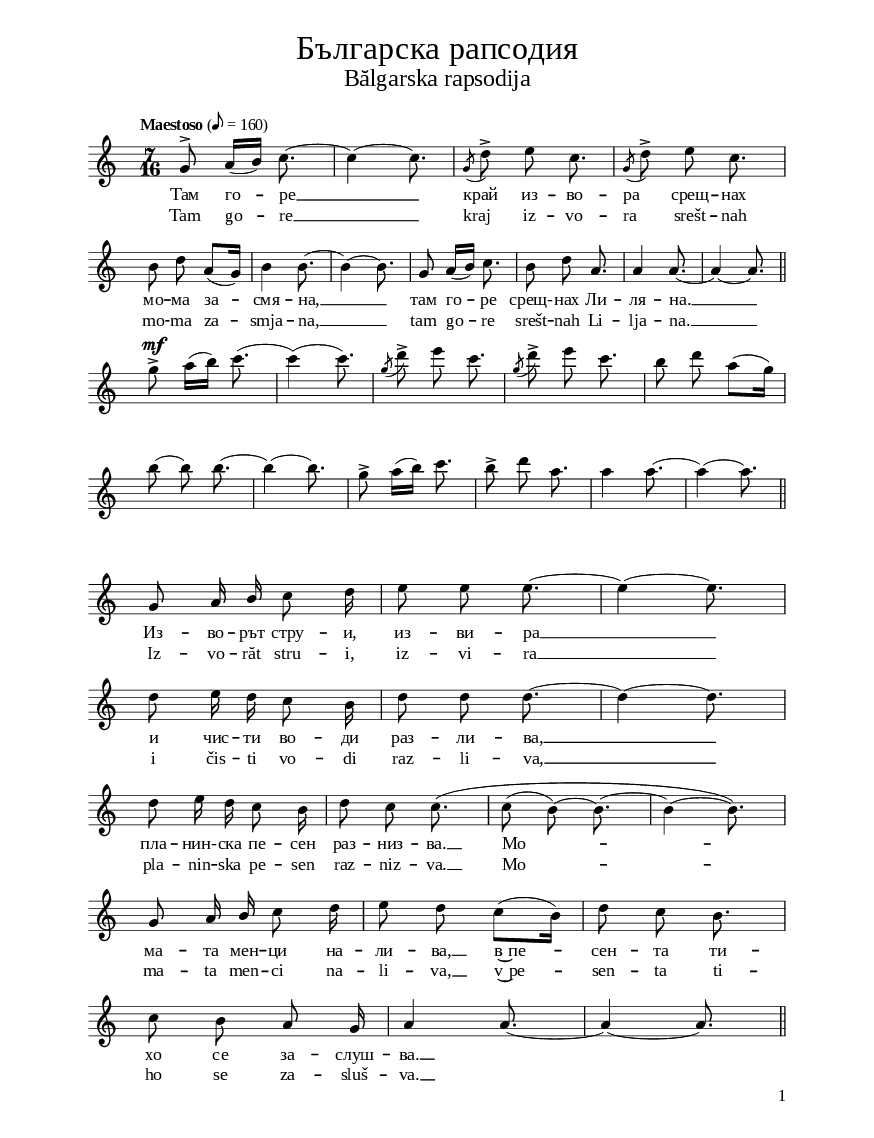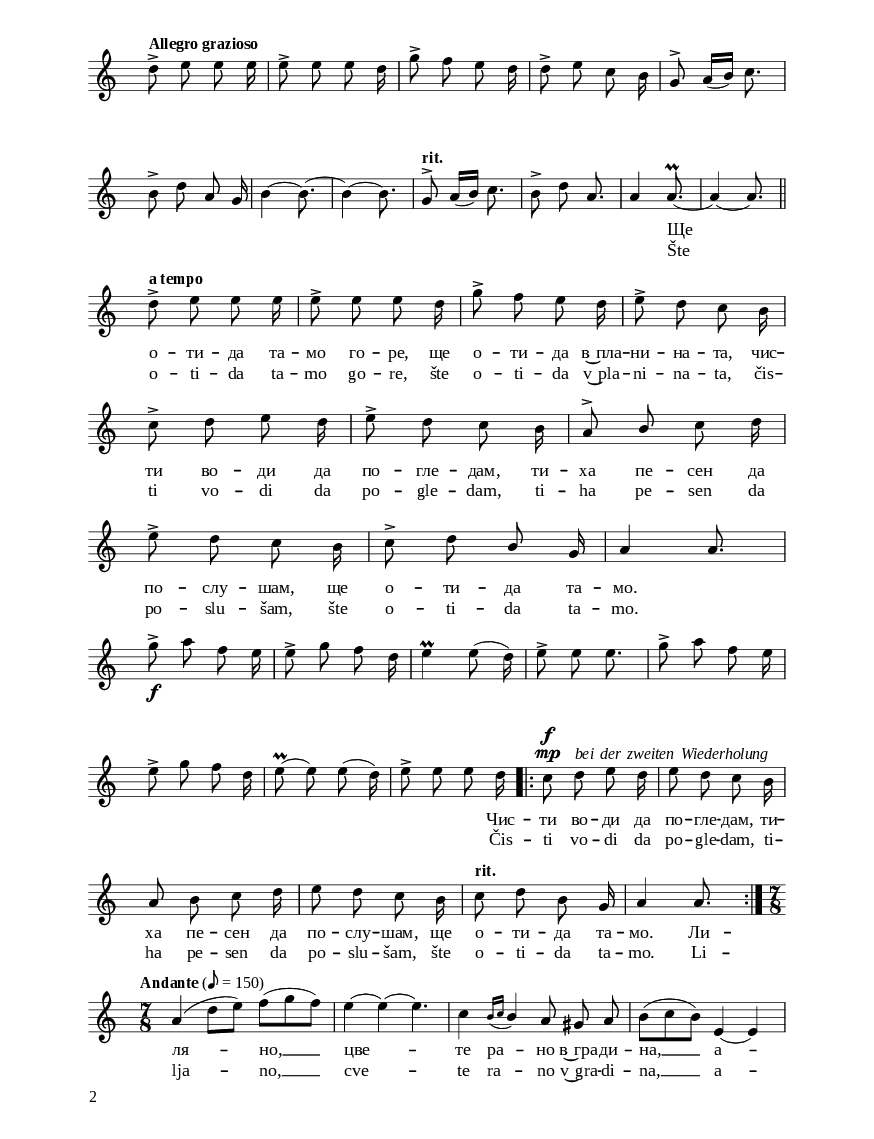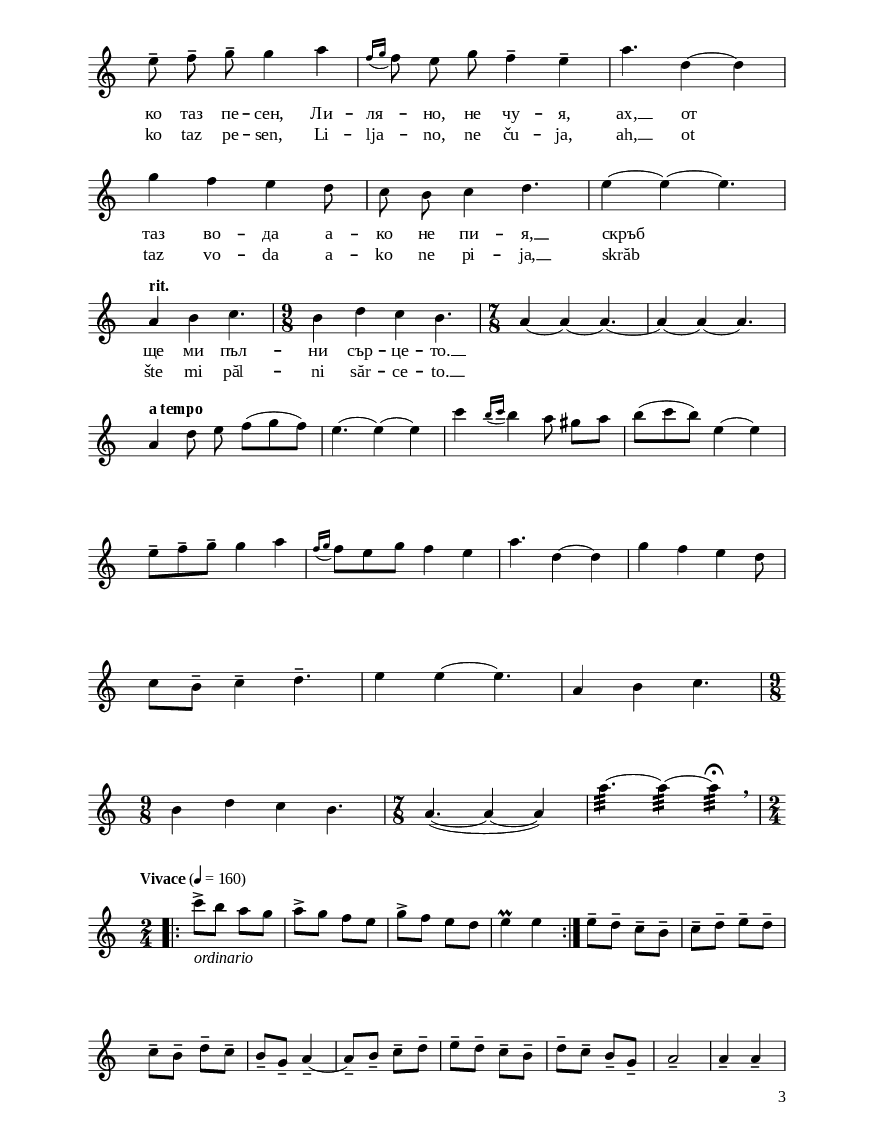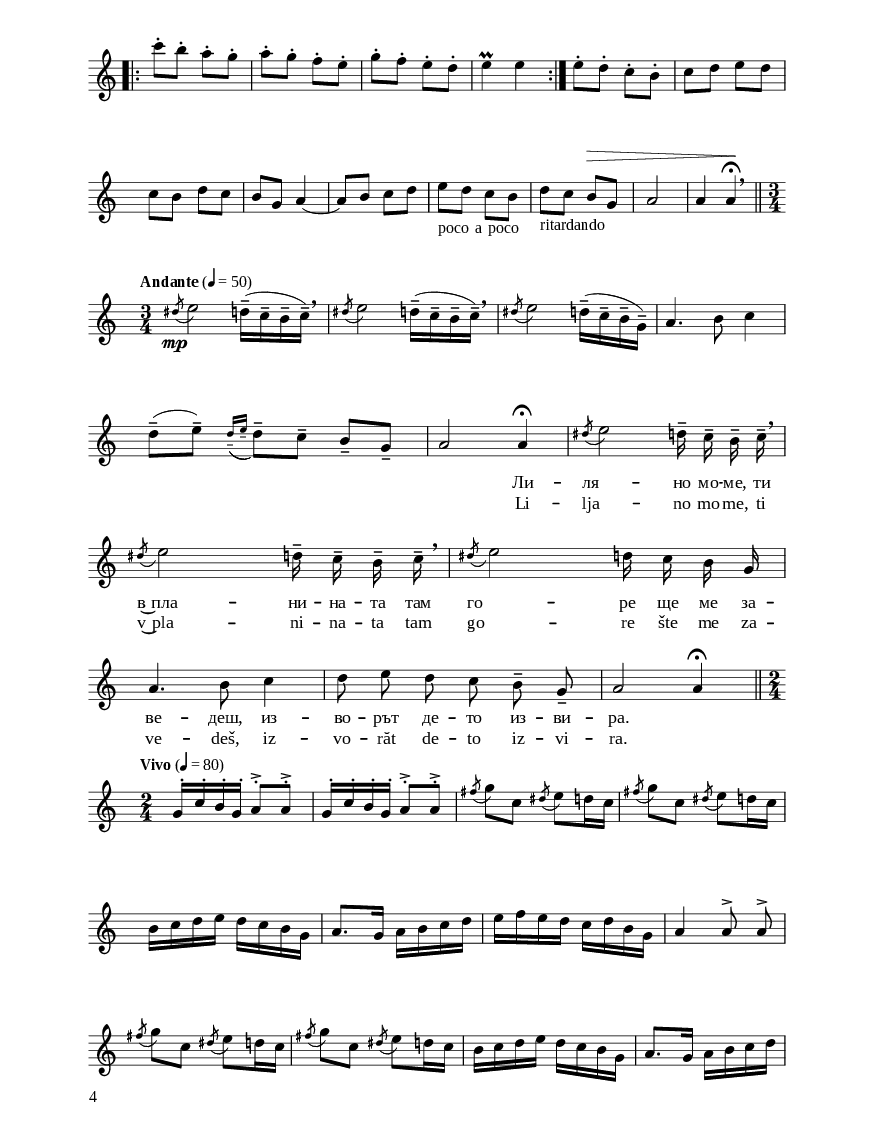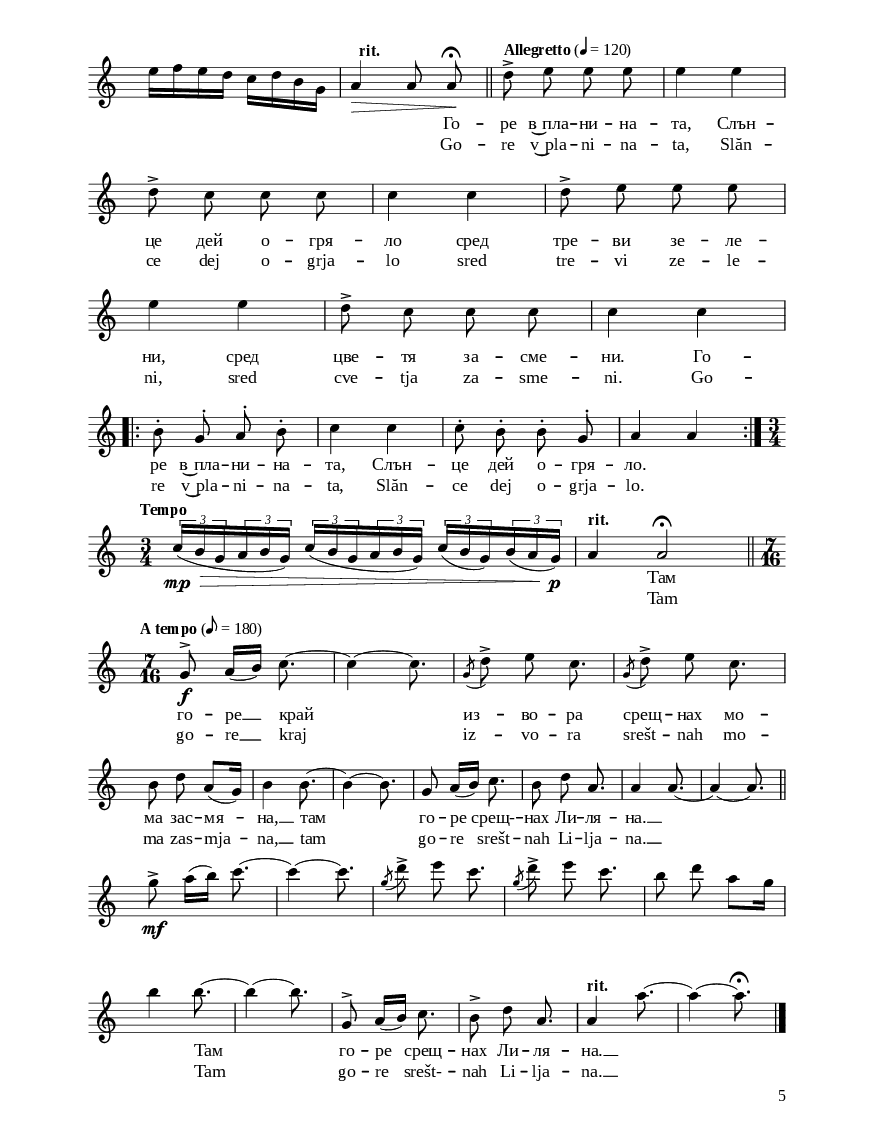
\version "2.24.1"

\include "include/globals.ily"

\bookpart {
  \label #'ref146
  \tocItem \markup "Българска рапсодия – Bălgarska rapsodija"
  \include "include/bookpart-paper.ily"
  \score {
    \include "include/score-layout.ily"

    \new Voice \relative c' {
      \clef treble
      \key c \major
      \time 7/16
      \tempoFunc "Maestoso" 8 "160"
      \autoBeamOff
      g'8^\accent a16([b]) c8. ~ | \noBreak
      c4 ~ c8. | \noBreak
      \acciaccatura {g8} d'^\accent e c8. | \noBreak
      \acciaccatura {g8} d'^\accent e c8. | \break
      b8 d a([g16]) | \noBreak

      b4 b8. ~| b4 ~ b8. | \noBreak
      g8 a16([b]) c8. | \noBreak
      b8 d a8. | \noBreak
      a4 a8. ~ | a4 ~ a8. | \bar "||" \break

      g'8\accent^\mf  a16[(b)] c8.( | \noBreak
      c4)(c8.) | \noBreak
      \acciaccatura {g8} d'8\accent e c8. | \noBreak
      \acciaccatura {g8} d'8\accent e c8. | \noBreak
      b8 d a([g16]) | \break
      b8 ~ b8 b8. ~ | \noBreak
      b4 ~ b8. | \noBreak
      g8 \accent a16 ([b]) c8. | \noBreak
      b8\accent d a8. | \noBreak
      a4 a8. ~ | \noBreak
      a4 ~ a8. | \bar "||" \break

      g,8 a16 \stemUp b \stemNeutral c8 d16 | \noBreak
      e8 e e8. ~ | \noBreak
      e4 ~ e8. | \break
      d8 e16 d16 c8 b16 | \noBreak
      d8 d d8. ~ | \noBreak

      d4 ~ d8. | \break

      d8 e16 d16 c8 b16 | \noBreak
      d8 c8  c8. \( |\noBreak
      c8( b) ~ b8. ~ | \noBreak
      b4 ~ b8. \) | \break
      g8 a16 \stemUp b \stemNeutral c8 d16 | \noBreak
      e8 d c8([b16]) | \noBreak

      d8 c b8. | \break
      c8 b a g16 | \noBreak
      a4 a8. ~| \noBreak
      a4 ~ a8. | \bar "||" \break
      \tempo "Allegro grazioso" d8^\accent e e e16 | \noBreak
      e8^\accent e e d16 | \noBreak

      g8^\accent f e d16 | \noBreak
      d8^\accent e c b16 | \noBreak
      g8^\accent a16([b]) c8. | \break
      b8^\accent d a g16 | \noBreak
      b4~ b8. ~ | \noBreak
      b4 ~ b8. | \noBreak
      \tempo "rit." g8^\accent a16([b]) c8. | \noBreak

      b8^\accent d a8. | \noBreak
      a4 a8.\prall ~ | \noBreak
      a4 ~ a8. | \bar "||" \break
      \tempo "a tempo" d8\accent e e e16 | \noBreak
      e8\accent e e d16 | \noBreak
      g8\accent f e d16 | \noBreak

      e8\accent d c b16 | \break
      c8\accent d e d16 | \noBreak
      e8\accent d c b16 | \noBreak
      a8^\accent \stemUp b \stemNeutral c d16 | \break

      e8\accent d c b16 | \noBreak
      c8\accent d \stemUp b \stemNeutral g16 | \noBreak
      a4 a8. | \break
      g'8\f^\accent a f e16 | \noBreak
      e8^\accent g f d16 | \noBreak

      e4 \prall e8 (d16) | \noBreak
      e8^\accent e e8. | \noBreak
      g8^\accent a f e16 | \break
      e8^\accent g f d16 | \noBreak
      e8\prall~ e8 e8 (d16) | \noBreak
      e8^\accent e e d16  |  \noBreak

      \bar ".|:"
      c8 ^\markup{ \dynamic f } ^\mp d^\markup{\italic{bei der zweiten Wiederholung} } e d16 | \noBreak
      e8 d c b16 | \break
      a8 b c d16 | \noBreak
      e8 d c b16 | \noBreak
      \tempo "rit." c8 d b g16 | \noBreak
      a4 a8. | \break \bar ":|."

      \time 7/8  \tempoFunc "Andante" 8 "150" a4 (d8[e]) f8([ g f]) | e4 ~ e4 ~ e4. | \noBreak

      c4 \acciaccatura{ b16[c] } \stemUp b4 \stemNeutral a8 gis a8 |  b8([c b])  e,4 ~ e | \break

      e'8\tenuto f\tenuto g\tenuto  g4 a4 |  \noBreak

      \acciaccatura {f16[g]}  f8 e g  f4\tenuto e4\tenuto | \noBreak
      a4. d,4 ~ d | \break
      g4 f e d8 | c b c4 d4. | e4 ~ e4 ~ e4. | \break

      \tempo "rit." a,4 b c4. | \time 9/8 b4 d c b4. | \noBreak
      \time 7/8
      a4 ~ a4 ~ a4. ~ | a4 ~ a4 ~ a4. | \break
      \tempo "a tempo" a4  d8 e  f([ g f]) | e4. ~ e4 ~ e4 |  \noBreak

      c'4 \acciaccatura{ b16[c] } b4 a8 gis [ a] | b8 ( [c8 b]) e,4 ~ e4 | \break


      e8\tenuto[f\tenuto g\tenuto] g4 a4 | \noBreak
      \acciaccatura { f16[g] } f8[e g] f4 e | \noBreak

      a4. d,4 ~ d4 | \noBreak
      g4 f e d8 | \break

      c [b\tenuto] c4\tenuto d4.\tenuto| e4 e4 ~ e4. | \noBreak
      a,4 b c4. | \time 9/8 b4 d c b4. | \noBreak
      \time 7/8 a4.~ ( a4 ~ a4) | a'4.:32 ~ a4:32 ~ a4:32 \fermata \breathe | \bar "|" \time 2/4 \break    \bar ".|:-|"
      \repeat volta 1 {
        \tempoFunc "Vivace" 4 "160"  c8_\markup{ \italic {ordinario} }\accent[b] a[g] | \noBreak
        a\accent[g] f[e] | \noBreak
        g\accent[f] e[d] | \noBreak
        e4\prall e | \noBreak \bar ":|."
      }
      e8\tenuto[d]\tenuto c\tenuto[b]\tenuto | \noBreak
      c\tenuto[d]\tenuto e\tenuto[d]\tenuto | \break

      c\tenuto[b]\tenuto d\tenuto[c]\tenuto | \noBreak
      b\tenuto[g]\tenuto a4\tenuto~ | \noBreak
      a8\tenuto[b]\tenuto c\tenuto[d]\tenuto | \noBreak
      e\tenuto[d]\tenuto c\tenuto[b]\tenuto | \noBreak
      d\tenuto[c]\tenuto b\tenuto[g]\tenuto | \noBreak
      a2\tenuto | \noBreak
      a4\tenuto a\tenuto |  \bar "|" \break \bar ".|:-|"

      \repeat volta 1 {
        c'8\staccato[b]\staccato a\staccato[g]\staccato | \noBreak
        a\staccato[g]\staccato f\staccato[e]\staccato | \noBreak
        g\staccato[f]\staccato e\staccato[d]\staccato | \noBreak
        e4\prall e | \noBreak  \bar ":|."
      }
      e8\staccato[d]\staccato c\staccato[b]\staccato | \noBreak
      c[d] e[d] | \break

      c[b] d[c] | \noBreak
      b[g] a4~ | \noBreak
      a8[b] c[d] | \noBreak
      e_\markup{ poco a poco } [d] c[b] | \noBreak
      d_\markup{ ritardando } [c]  b^\>[g]  | \noBreak
      a2 | \noBreak
      a4 a \! \fermata \breathe | \bar "||" \time 3/4 \break

      \tempoFunc "Andante" 4 "50" \acciaccatura { dis8\mp } e2 d16\tenuto([c\tenuto b\tenuto c\tenuto]) \breathe | \noBreak
      \acciaccatura { dis8 } e2 d16\tenuto([c\tenuto  b\tenuto  c\tenuto]) \breathe | \noBreak
      \acciaccatura { dis8 } e2 d16\tenuto([c\tenuto b\tenuto g\tenuto]) | \noBreak
      a4. b8 c4 \break

      d8\tenuto([e\tenuto]) \acciaccatura { d16\tenuto([e\tenuto] } d8\tenuto)[c\tenuto] b\tenuto [g\tenuto] | \noBreak
      a2 a4 \fermata \noBreak
      \acciaccatura { dis8 } e2 d16\tenuto c\tenuto b\tenuto c\tenuto \breathe | \break
      \acciaccatura { dis8 } e2 d16\tenuto c\tenuto b\tenuto c\tenuto  \breathe | \noBreak

      \acciaccatura { dis8 } e2 d16 c b g | \break
      a4. b8 c4 | \noBreak
      d8 e d c b\tenuto g\tenuto | \noBreak
      a2 a4 \fermata | \noBreak \bar "||" \time 2/4 \break

      \tempoFunc "Vivo" 4 "80" g16^\staccato[c^\staccato b^\staccato g^\staccato] a8^\staccato ^\accent[a^\staccato ^\accent] | \noBreak
      g16^\staccato[c^\staccato b^\staccato g^\staccato] a8^\staccato^\accent[a^\staccato^\accent] | \noBreak
      \acciaccatura { fis'8 } g[c,] \acciaccatura { dis } e[d16 c] | \noBreak
      \acciaccatura { fis8 } g[c,] \acciaccatura { dis } e[d16 c] | \break

      b16[c d e] d[c b g] | \noBreak
      a8.[g16] a[b c d] | \noBreak
      e[f e d] c[d b g] | \noBreak
      a4 a8^\accent a^\accent \break

      \acciaccatura { fis'8 } g[c,] \acciaccatura { dis } e[d16 c] | \noBreak
      \acciaccatura { fis8 } g[c,] \acciaccatura { dis } e[d16 c] | \noBreak
      b[c d e] d[c b g] | \noBreak
      a8.[g16] a[b c d] | \break

      e[f e d] c[d b g] | \noBreak
      \tempo "  rit." a4\>  a8 a \!  \fermata | \bar "||" \noBreak
      \tempoFunc "Allegretto" 4 "120" d^\accent e e e | \noBreak
      e4 e | \break
      d8^\accent c c c | \noBreak

      c4 c | \noBreak
      d8^\accent e e e | \break
      e4 e | \noBreak
      d8^\accent c c c | \noBreak
      c4 c | \break \bar ".|:-|"

      \repeat volta 1 {
        b8^\staccato g^\staccato a^\staccato b^\staccato | \noBreak
        c4 c | \noBreak
        c8^\staccato b^\staccato b^\staccato g^\staccato | \noBreak
        a4 a |
      } \time 3/4 \break \bar ":|."

      \override TupletBracket.positions = #'(3 . 3)
      \tempo "Tempo"
      \tuplet 3/2 8 { c16\>\mp([b g a b g]) c16([b g a b g]) c16([b g) b(a g\!\p])  } | \noBreak
      \tempo"rit." a4 a2 \fermata | \bar "||" \time 7/16 \break

      \tempoFunc "A tempo" 8 "180" g8\f^\accent a16([b]) c8.~ | \noBreak
      c4~ c8. | \noBreak
      \acciaccatura { g8 } d'^\accent e c8. | \noBreak
      \acciaccatura { g8 } d'^\accent e c8. | \break
      b8 d a([g16]) | \noBreak
      b4 b8. ~ | b4 ~ b8. |\noBreak
      g8 a16([b]) c8. | \noBreak
      b8 d a8. | \noBreak
      a4 a8. ~ | a4 ~ a8. \bar "||" \break
      g'8\mf\accent a16([b]) c8.~ | \noBreak
      c4~ c8. | \noBreak
      \acciaccatura { g8 } d'8\accent e c8. | \noBreak

      \acciaccatura { g8 } d'8\accent e c8. | \noBreak
      b8 d a[g16]| \break
      b4 b8. ~ | b4 ~ b8. | \noBreak
      g,8^\accent a16([b]) c8. | \noBreak
      b8^\accent d a8. \tempo "rit." | \noBreak
      a4 a'8. ~ | \noBreak
      a4 ~ a8. \fermata | \bar "|."
    }

    \addlyrics {
      Там го -- ре __ край из -- во -- ра срещ -- нах мо -- ма за --
      смя -- на, __ там го -- ре "срещ-" -- нах Ли -- ля -- на. __ ""
      \repeat unfold 21 { \skip 1 }
      Из -- во -- рът стру -- и, из -- ви -- ра __ и чис -- ти во -- ди раз -- ли -- ва, __
      пла -- "нин-" -- ска пе -- сен раз -- низ -- ва. __ Mо -- ма -- та мен -- ци на -- ли -- ва, __
      в~пе -- сен -- та ти -- хо се за -- слуш -- ва. __ ""
      \repeat unfold 31 { \skip 1  }
      Ще о -- ти -- да та -- мо го -- ре, ще о -- ти -- да
      в~пла -- ни -- на -- та, чис -- ти во -- ди да по -- гле -- дам, ти -- ха пе -- сен
      да по -- слу -- шам, ще о -- ти -- да та -- мо.
      \repeat unfold 27 { \skip 2 }
      Чис -- ти во -- ди да по -- гле -- дам, ти -- ха пе -- сен да по -- слу -- шам,
      ще о -- ти -- да та -- мо. Ли -- ля -- но, __
      цве -- те ра -- но в~гра -- ди -- на, __ а -- ко таз пе -- сен,
      Ли -- ля -- но, не чу -- я, ах, __ от таз во -- да а -- ко не пи -- я, __
      скръб ще ми пъл -- ни сър -- це -- то. __ ""
      \repeat unfold 98 { \skip 1 }
      Ли -- ля -- но мо -- ме, ти в~пла -- ни -- на -- та
      там го -- ре ще ме за -- ве -- деш, из -- во -- рът де -- то из -- ви -- ра.
      \repeat unfold 30 { \skip 1 }
      Го -- ре в~пла -- ни -- на -- та, Слън -- це дей о --
      гря -- ло сред тре -- ви зе -- ле -- ни, сред цве -- тя за -- сме -- ни.
      Го -- ре в~пла -- ни -- на -- та, Слън -- це дей о -- гря -- ло.
      \repeat unfold 5 { \skip 1 }
      Там го -- ре __ край из -- во -- ра срещ -- нах мо -- ма зас -- мя -- на, __
      там го -- ре "срещ-" -- нах Ли -- ля -- на. __ ""
      \repeat unfold 13 { \skip 1 }
      Там го -- ре срещ -- нах Ли -- ля -- на. __ ""
    }

    \addlyrics {
      Tam go -- re __ kraj iz -- vo -- ra srešt -- nah mo -- ma za --
      smja -- na, __ tam go -- re srešt -- nah Li -- lja -- na. __ ""
      \repeat unfold 21 { \skip 1 }
      Iz -- vo -- răt stru -- i, iz -- vi -- ra __ i čis -- ti vo -- di raz -- li -- va, __
      pla -- nin -- ska pe -- sen raz -- niz -- va. __ Mo -- ma -- ta men -- ci na -- li -- va, __
      v~pe -- sen -- ta ti -- ho se za -- sluš -- va. __ ""
      \repeat unfold 31 { \skip 1 }
      Šte o -- ti -- da ta -- mo go -- re, šte o -- ti -- da
      v~pla -- ni -- na -- ta, čis -- ti vo -- di da po -- gle -- dam, ti -- ha pe -- sen
      da po -- slu -- šam, šte o -- ti -- da ta -- mo.
      \repeat unfold 27 { \skip 1 }
      Čis -- ti vo -- di da po -- gle -- dam, ti -- ha pe -- sen da po -- slu -- šam,
      šte o -- ti -- da ta -- mo. Li -- lja -- no, __
      cve -- te ra -- no v~gra -- di -- na, __ a -- ko taz pe -- sen,
      Li -- lja -- no, ne ču -- ja, ah, __ ot taz vo -- da a -- ko ne pi -- ja, __
      skrăb šte mi păl -- ni săr -- ce -- to. __ ""
      \repeat unfold 98 { \skip 1 }
      Li -- lja -- no mo -- me, ti v~pla -- ni -- na -- ta
      tam go -- re šte me za -- ve -- deš, iz -- vo -- răt de -- to iz -- vi -- ra.
      \repeat unfold 30 { \skip 1 }
      Go -- re v~pla -- ni -- na -- ta, Slăn -- ce dej o --
      grja -- lo sred tre -- vi ze -- le -- ni, sred cve -- tja za -- sme -- ni.
      Go -- re v~pla -- ni -- na -- ta, Slăn -- ce dej o -- grja -- lo.
      \repeat unfold 5 { \skip 1 }
      Tam go -- re __ kraj iz -- vo -- ra srešt -- nah mo -- ma zas -- mja -- na, __
      tam go -- re srešt -- nah Li -- lja -- na. __ ""
      \repeat unfold 13 { \skip 1 }
      Tam go -- re "srešt-" -- nah Li -- lja -- na. __ ""
    }

    \header {
      title = \titleFunc "Българска рапсодия" "Bălgarska rapsodija"
    }

    \midi{}

  } % score

  \pageBreak
  % include foreign translation(s) of the song
  \version "2.22.1"

\markup \fill-line { \fontsize #deTitleFontSize "Bulgarische Rapsodie" }
\markup \null
\markup \null
\markup \fontsize #deCoupletFontSize {
  \hspace #3
  \override #`(baseline-skip . ,deCoupletBaselineSkip)

  \column {
    \line { " " }

    \line { " "Dort oben bei den Quellen habe ich ein lächelndes Mädchen getroffen,}

    \line { " "dort oben habe ich Liljana getroffen.}

    \line { " "Die Quelle strömt und entspringt,}

    \line { " "und gießt das reine Wasser}

    \line { " "und singt ein Berglied.}

    \line { " "Das Mädchen gießt die Kupferkessel ein}

    \line { " "und lauscht dem Lied.}

    \line { " "Ich gehe dort oben hin,}

    \line { " "ich gehe in die Bergen,}

    \line { " "damit ich das reine Wasser anschaue }

    \line { " "und dem leisen Lied lausche,}

    \line { " "ich gehe dorthin.}

    \line { " "Damit ich das reine Wasser anschaue,}

    \line { " "damit ich dem leisen Lied lausche,}

    \line { " "gehe ich dorthin.}

    \line { " "Liliano, Frühblume im Garten,}

    \line { " "wenn ich dieses Lied, Liliano, nicht höre,}

    \line { " "ah, wenn ich von diesem Wasser nicht trinke}

    \line { " "wird Trauer mein Herz erfüllen.}

    \line { " "Liliano, Mädchen,}

    \line { " "du wirst mich dort oben ins Gebirge bringen,}

    \line { " "dort, wo die Quelle entspringt.}

    \line { " "Oben im Gebirge,}

    \line { " "wo die Sonne scheint,}

    \line { " "zwischen den grünen Gräsern,}

    \line { " "zwischen den lächelnden Blumen.}

    \line { " "Oben im Gebirge,}

    \line { " "wo die Sonne schien.}
    

    \line { " "Dort oben bei den Quellen }

    \line { " "traf ich ein lächelndes Mädchen,}

    \line { " "dort oben traf ich Liljana.}

  }
}


} % bookpart
